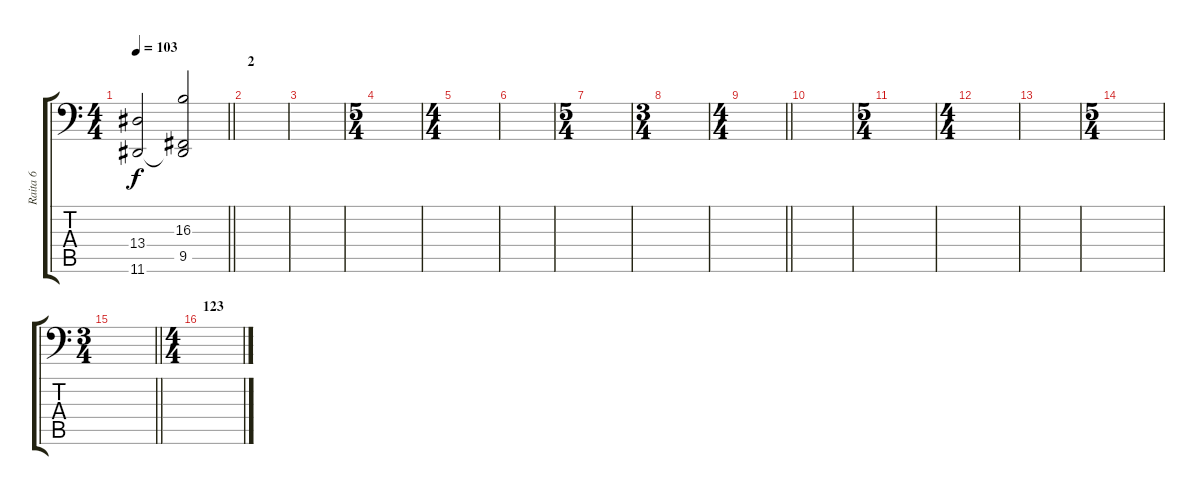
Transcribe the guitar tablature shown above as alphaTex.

\track ("Raita 6" "Raita 6") {instrument drawbarorgan}
\staff {score tabs}
\tuning (E3 B2 G2 D2 A1 E1) {hide}
\ts (4 4)
\tempo 103
\clef f4
\barLineRight lightlight
\ks c
(13.4 11.6).2{dy f} (16.3 9.5 11.6{t}).2 |
\section ("" "2")
|
|
\ts (5 4)
|
\ts (4 4)
|
|
\ts (5 4)
|
\ts (3 4)
|
\ts (4 4)
\barLineRight lightlight
|
\section ("" "")
|
\ts (5 4)
|
\ts (4 4)
|
|
\ts (5 4)
|
\ts (3 4)
\barLineRight lightlight
|
\ts (4 4)
\section ("" "123")
